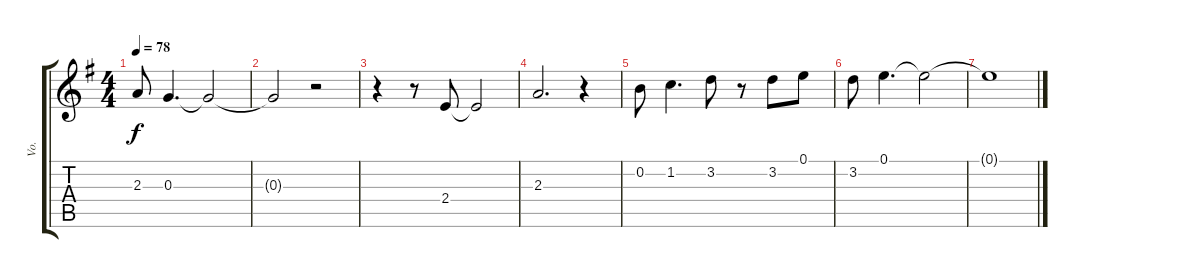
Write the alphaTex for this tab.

\track ("Vo." "Vo.") {instrument voiceoohs}
\staff {score tabs}
\tuning (E5 B4 G4 D4 A3 E3) {hide}
\ts (4 4)
\tempo 78
\clef g2
\ks g
2.3.8{dy f} 0.3.4{d} 0.3{t}.2 |
0.3{t}.2 r.2 |
r.4 r.8 2.4.8 2.4{t}.2 |
2.3.2{d} r.4 |
0.2.8 1.2.4{d} 3.2.8 r.8 3.2.8 0.1.8 |
3.2.8 0.1.4{d} 0.1{t}.2 |
0.1{t}.1
